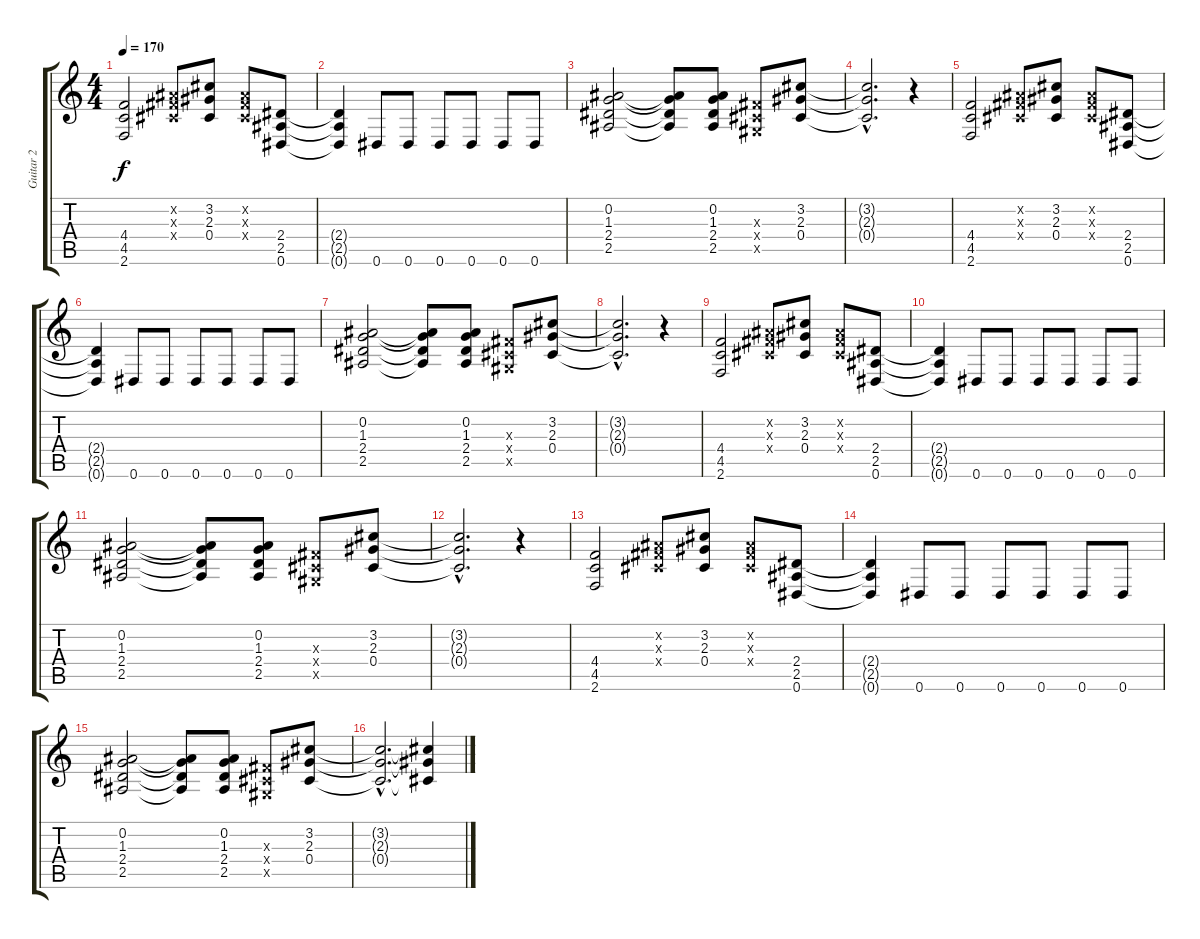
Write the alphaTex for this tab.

\track ("Guitar 2" "Guitar 2") {instrument distortionguitar}
\staff {score tabs}
\tuning (Eb4 Bb3 Gb3 Db3 Ab2 Eb2) {hide}
\ts (4 4)
\tempo 170
\clef g2
\ks c
(4.4 4.5 2.6).2{dy f} (0.2{x} 0.3{x} 0.4{x}).8 (3.2 2.3 0.4).8 (0.2{x} 0.3{x} 0.4{x}).8 (2.4 2.5 0.6).8 |
(2.4{t} 2.5{t} 0.6{t}).4 0.6.8 0.6.8 0.6.8 0.6.8 0.6.8 0.6.8 |
(0.2 1.3 2.4 2.5).2 (0.2{t} 1.3{t} 2.4{t} 2.5{t}).8 (0.2 1.3 2.4 2.5).8 (0.3{x} 0.4{x} 0.5{x}).8 (3.2 2.3 0.4).8 |
(3.2{hac t} 2.3{hac t} 0.4{hac t}).2{d} r.4 |
(4.4 4.5 2.6).2 (0.2{x} 0.3{x} 0.4{x}).8 (3.2 2.3 0.4).8 (0.2{x} 0.3{x} 0.4{x}).8 (2.4 2.5 0.6).8 |
(2.4{t} 2.5{t} 0.6{t}).4 0.6.8 0.6.8 0.6.8 0.6.8 0.6.8 0.6.8 |
(0.2 1.3 2.4 2.5).2 (0.2{t} 1.3{t} 2.4{t} 2.5{t}).8 (0.2 1.3 2.4 2.5).8 (0.3{x} 0.4{x} 0.5{x}).8 (3.2 2.3 0.4).8 |
(3.2{hac t} 2.3{hac t} 0.4{hac t}).2{d} r.4 |
(4.4 4.5 2.6).2 (0.2{x} 0.3{x} 0.4{x}).8 (3.2 2.3 0.4).8 (0.2{x} 0.3{x} 0.4{x}).8 (2.4 2.5 0.6).8 |
(2.4{t} 2.5{t} 0.6{t}).4 0.6.8 0.6.8 0.6.8 0.6.8 0.6.8 0.6.8 |
(0.2 1.3 2.4 2.5).2 (0.2{t} 1.3{t} 2.4{t} 2.5{t}).8 (0.2 1.3 2.4 2.5).8 (0.3{x} 0.4{x} 0.5{x}).8 (3.2 2.3 0.4).8 |
(3.2{hac t} 2.3{hac t} 0.4{hac t}).2{d} r.4 |
(4.4 4.5 2.6).2 (0.2{x} 0.3{x} 0.4{x}).8 (3.2 2.3 0.4).8 (0.2{x} 0.3{x} 0.4{x}).8 (2.4 2.5 0.6).8 |
(2.4{t} 2.5{t} 0.6{t}).4 0.6.8 0.6.8 0.6.8 0.6.8 0.6.8 0.6.8 |
(0.2 1.3 2.4 2.5).2 (0.2{t} 1.3{t} 2.4{t} 2.5{t}).8 (0.2 1.3 2.4 2.5).8 (0.3{x} 0.4{x} 0.5{x}).8 (3.2 2.3 0.4).8 |
(3.2{hac t} 2.3{hac t} 0.4{hac t}).2{d} (3.2{t} 2.3{t} 0.4{t}).4
